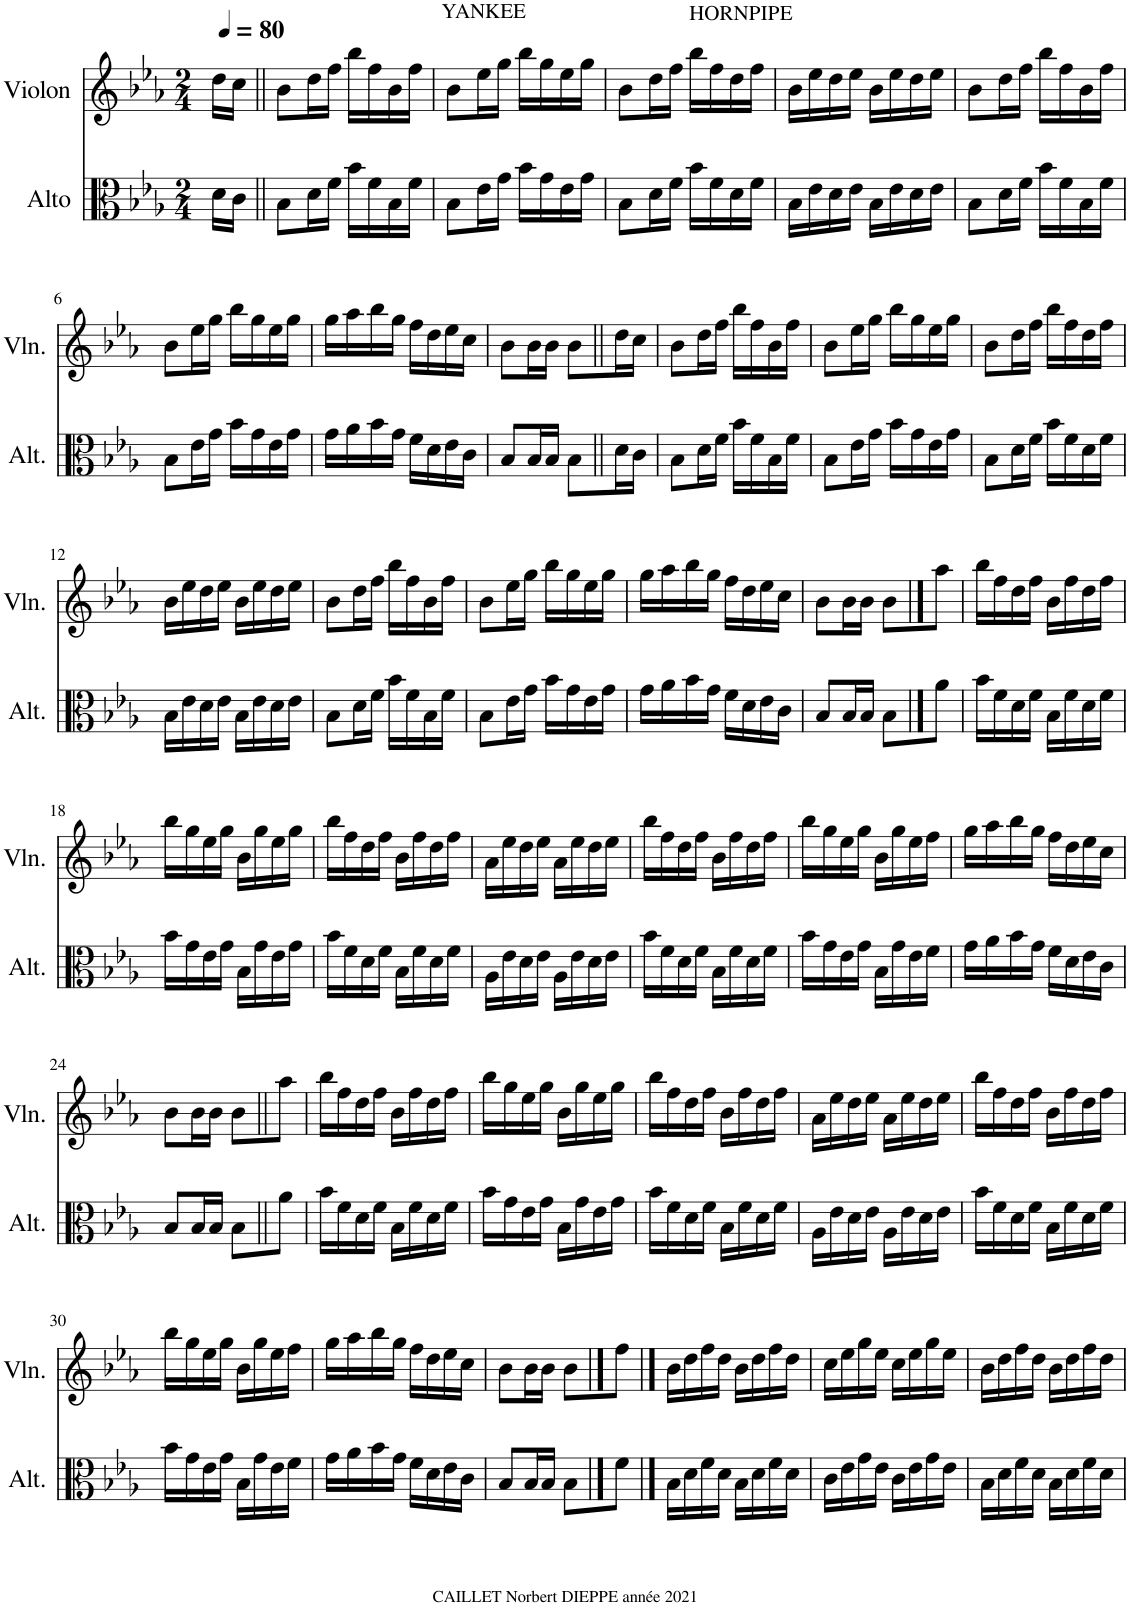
**kern	**kern
*part2	*part1
*staff2	*staff1
*I"Alto	*I"Violon
*I'Alt.	*I'Vln.
*clefC3	*clefG2
*k[b-e-a-]	*k[b-e-a-]
*M2/4	*M2/4
*MM80	*MM80
=	=
16d\LL	16dd\LL
16c\JJ	16cc\JJ
=1||	=1||
8B-\L	8b-\L
16d\L	16dd\L
16f\JJ	16ff\JJ
16b-\LL	16bb-\LL
16f\	16ff\
16B-\	16b-\
16f\JJ	16ff\JJ
=2	=2
!	!LO:TX:a:t=YANKEE
8B-\L	8b-\L
16e-\L	16ee-\L
16g\JJ	16gg\JJ
16b-\LL	16bb-\LL
16g\	16gg\
16e-\	16ee-\
16g\JJ	16gg\JJ
=3	=3
8B-\L	8b-\L
16d\L	16dd\L
16f\JJ	16ff\JJ
!	!LO:TX:a:t=HORNPIPE
16b-\LL	16bb-\LL
16f\	16ff\
16d\	16dd\
16f\JJ	16ff\JJ
=4	=4
16B-\LL	16b-\LL
16e-\	16ee-\
16d\	16dd\
16e-\JJ	16ee-\JJ
16B-\LL	16b-\LL
16e-\	16ee-\
16d\	16dd\
16e-\JJ	16ee-\JJ
=5	=5
8B-\L	8b-\L
16d\L	16dd\L
16f\JJ	16ff\JJ
16b-\LL	16bb-\LL
16f\	16ff\
16B-\	16b-\
16f\JJ	16ff\JJ
!!LO:LB:g=z
=6	=6
8B-\L	8b-\L
16e-\L	16ee-\L
16g\JJ	16gg\JJ
16b-\LL	16bb-\LL
16g\	16gg\
16e-\	16ee-\
16g\JJ	16gg\JJ
=7	=7
16g\LL	16gg\LL
16a-\	16aa-\
16b-\	16bb-\
16g\JJ	16gg\JJ
16f\LL	16ff\LL
16d\	16dd\
16e-\	16ee-\
16c\JJ	16cc\JJ
=8	=8
8B-/L	8b-\L
16B-/L	16b-\L
16B-/JJ	16b-\JJ
8B-\L	8b-\L
16d\L	16dd\L
16c\JJ	16cc\JJ
=9	=9
8B-\L	8b-\L
16d\L	16dd\L
16f\JJ	16ff\JJ
16b-\LL	16bb-\LL
16f\	16ff\
16B-\	16b-\
16f\JJ	16ff\JJ
=10	=10
8B-\L	8b-\L
16e-\L	16ee-\L
16g\JJ	16gg\JJ
16b-\LL	16bb-\LL
16g\	16gg\
16e-\	16ee-\
16g\JJ	16gg\JJ
=11	=11
8B-\L	8b-\L
16d\L	16dd\L
16f\JJ	16ff\JJ
16b-\LL	16bb-\LL
16f\	16ff\
16d\	16dd\
16f\JJ	16ff\JJ
!!LO:LB:g=z
=12	=12
16B-\LL	16b-\LL
16e-\	16ee-\
16d\	16dd\
16e-\JJ	16ee-\JJ
16B-\LL	16b-\LL
16e-\	16ee-\
16d\	16dd\
16e-\JJ	16ee-\JJ
=13	=13
8B-\L	8b-\L
16d\L	16dd\L
16f\JJ	16ff\JJ
16b-\LL	16bb-\LL
16f\	16ff\
16B-\	16b-\
16f\JJ	16ff\JJ
=14	=14
8B-\L	8b-\L
16e-\L	16ee-\L
16g\JJ	16gg\JJ
16b-\LL	16bb-\LL
16g\	16gg\
16e-\	16ee-\
16g\JJ	16gg\JJ
=15	=15
16g\LL	16gg\LL
16a-\	16aa-\
16b-\	16bb-\
16g\JJ	16gg\JJ
16f\LL	16ff\LL
16d\	16dd\
16e-\	16ee-\
16c\JJ	16cc\JJ
=16	=16
8B-/L	8b-\L
16B-/L	16b-\L
16B-/JJ	16b-\JJ
8B-\L	8b-\L
8a-\J	8aa-\J
=17	=17
16b-\LL	16bb-\LL
16f\	16ff\
16d\	16dd\
16f\JJ	16ff\JJ
16B-\LL	16b-\LL
16f\	16ff\
16d\	16dd\
16f\JJ	16ff\JJ
!!LO:LB:g=z
=18	=18
16b-\LL	16bb-\LL
16g\	16gg\
16e-\	16ee-\
16g\JJ	16gg\JJ
16B-\LL	16b-\LL
16g\	16gg\
16e-\	16ee-\
16g\JJ	16gg\JJ
=19	=19
16b-\LL	16bb-\LL
16f\	16ff\
16d\	16dd\
16f\JJ	16ff\JJ
16B-\LL	16b-\LL
16f\	16ff\
16d\	16dd\
16f\JJ	16ff\JJ
=20	=20
16A-\LL	16a-\LL
16e-\	16ee-\
16d\	16dd\
16e-\JJ	16ee-\JJ
16A-\LL	16a-\LL
16e-\	16ee-\
16d\	16dd\
16e-\JJ	16ee-\JJ
=21	=21
16b-\LL	16bb-\LL
16f\	16ff\
16d\	16dd\
16f\JJ	16ff\JJ
16B-\LL	16b-\LL
16f\	16ff\
16d\	16dd\
16f\JJ	16ff\JJ
=22	=22
16b-\LL	16bb-\LL
16g\	16gg\
16e-\	16ee-\
16g\JJ	16gg\JJ
16B-\LL	16b-\LL
16g\	16gg\
16e-\	16ee-\
16f\JJ	16ff\JJ
=23	=23
16g\LL	16gg\LL
16a-\	16aa-\
16b-\	16bb-\
16g\JJ	16gg\JJ
16f\LL	16ff\LL
16d\	16dd\
16e-\	16ee-\
16c\JJ	16cc\JJ
!!LO:LB:g=z
=24	=24
8B-/L	8b-\L
16B-/L	16b-\L
16B-/JJ	16b-\JJ
8B-\L	8b-\L
8a-\J	8aa-\J
=25	=25
16b-\LL	16bb-\LL
16f\	16ff\
16d\	16dd\
16f\JJ	16ff\JJ
16B-\LL	16b-\LL
16f\	16ff\
16d\	16dd\
16f\JJ	16ff\JJ
=26	=26
16b-\LL	16bb-\LL
16g\	16gg\
16e-\	16ee-\
16g\JJ	16gg\JJ
16B-\LL	16b-\LL
16g\	16gg\
16e-\	16ee-\
16g\JJ	16gg\JJ
=27	=27
16b-\LL	16bb-\LL
16f\	16ff\
16d\	16dd\
16f\JJ	16ff\JJ
16B-\LL	16b-\LL
16f\	16ff\
16d\	16dd\
16f\JJ	16ff\JJ
=28	=28
16A-\LL	16a-\LL
16e-\	16ee-\
16d\	16dd\
16e-\JJ	16ee-\JJ
16A-\LL	16a-\LL
16e-\	16ee-\
16d\	16dd\
16e-\JJ	16ee-\JJ
=29	=29
16b-\LL	16bb-\LL
16f\	16ff\
16d\	16dd\
16f\JJ	16ff\JJ
16B-\LL	16b-\LL
16f\	16ff\
16d\	16dd\
16f\JJ	16ff\JJ
!!LO:LB:g=z
=30	=30
16b-\LL	16bb-\LL
16g\	16gg\
16e-\	16ee-\
16g\JJ	16gg\JJ
16B-\LL	16b-\LL
16g\	16gg\
16e-\	16ee-\
16f\JJ	16ff\JJ
=31	=31
16g\LL	16gg\LL
16a-\	16aa-\
16b-\	16bb-\
16g\JJ	16gg\JJ
16f\LL	16ff\LL
16d\	16dd\
16e-\	16ee-\
16c\JJ	16cc\JJ
=32	=32
8B-/L	8b-\L
16B-/L	16b-\L
16B-/JJ	16b-\JJ
8B-\L	8b-\L
8f\J	8ff\J
==33	==33
16B-\LL	16b-\LL
16d\	16dd\
16f\	16ff\
16d\JJ	16dd\JJ
16B-\LL	16b-\LL
16d\	16dd\
16f\	16ff\
16d\JJ	16dd\JJ
=34	=34
16c\LL	16cc\LL
16e-\	16ee-\
16g\	16gg\
16e-\JJ	16ee-\JJ
16c\LL	16cc\LL
16e-\	16ee-\
16g\	16gg\
16e-\JJ	16ee-\JJ
=35	=35
16B-\LL	16b-\LL
16d\	16dd\
16f\	16ff\
16d\JJ	16dd\JJ
16B-\LL	16b-\LL
16d\	16dd\
16f\	16ff\
16d\JJ	16dd\JJ
=	=
*-	*-
